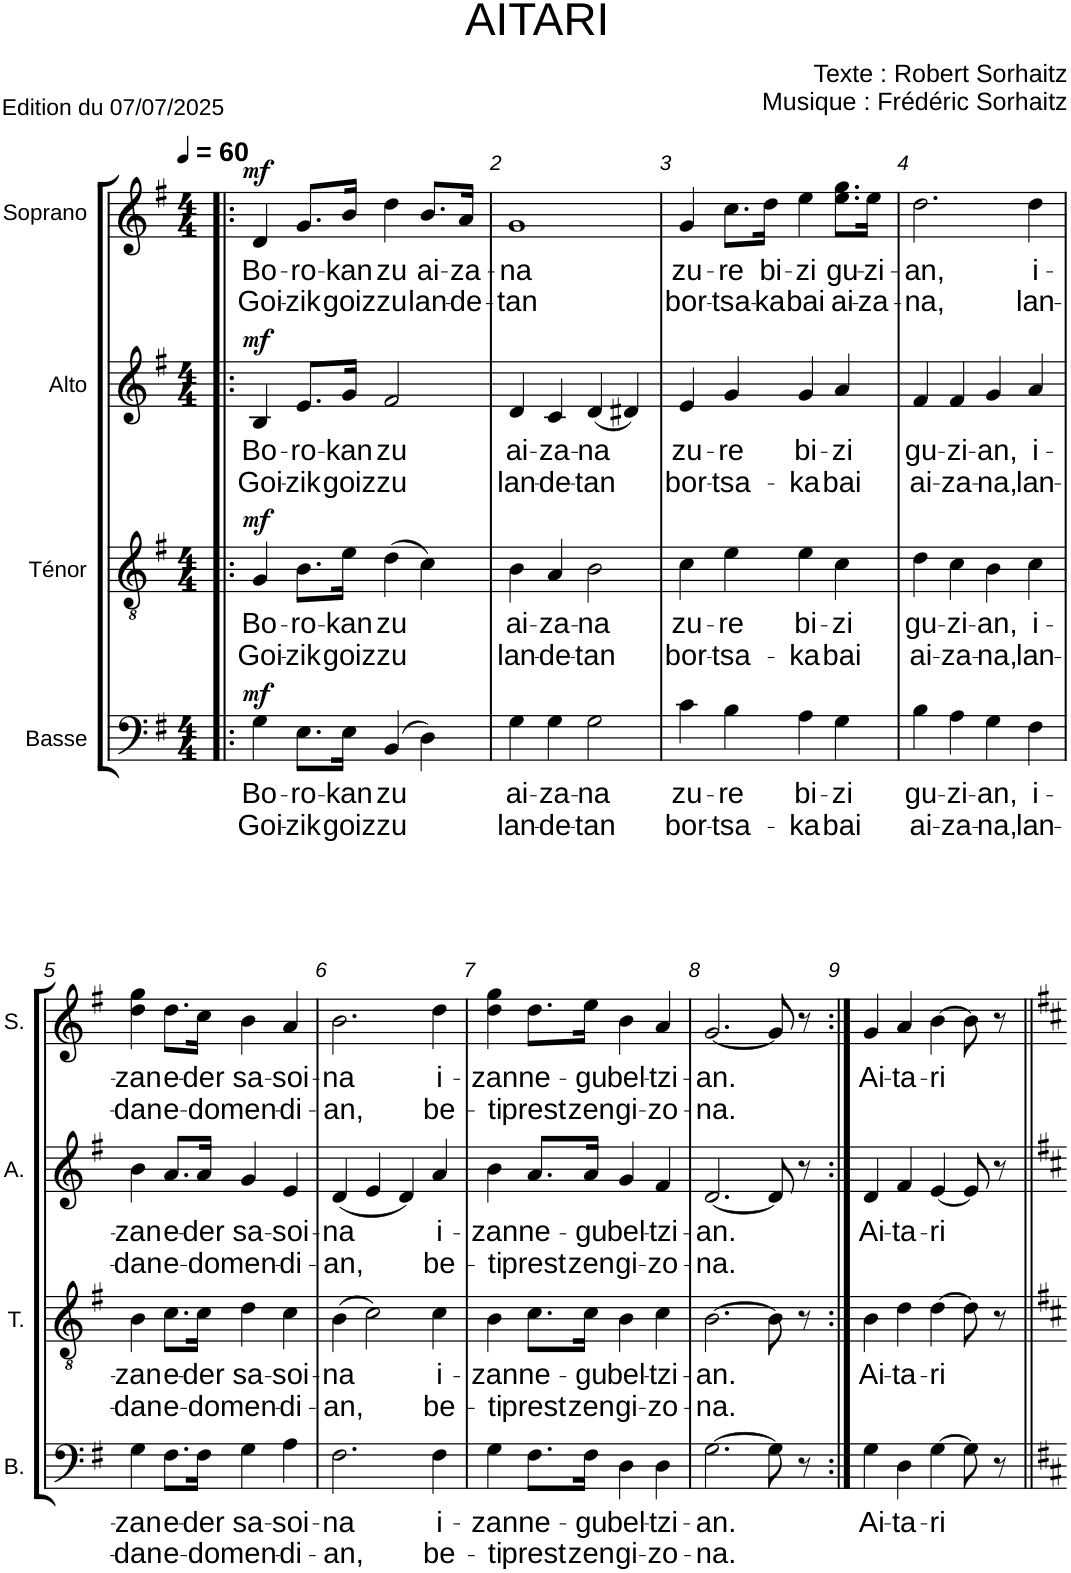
**kern	**text	**text	**dynam	**kern	**text	**text	**dynam	**kern	**text	**text	**dynam	**kern	**text	**text	**dynam
*part4	*part4	*part4	*part4	*part3	*part3	*part3	*part3	*part2	*part2	*part2	*part2	*part1	*part1	*part1	*part1
*staff4	*staff4	*staff4	*staff4	*staff3	*staff3	*staff3	*staff3	*staff2	*staff2	*staff2	*staff2	*staff1	*staff1	*staff1	*staff1
*I"Basse	*	*	*	*I"Ténor	*	*	*	*I"Alto	*	*	*	*I"Soprano	*	*	*
*I'B.	*	*	*	*I'T.	*	*	*	*I'A.	*	*	*	*I'S.	*	*	*
*clefF4	*	*	*	*clefGv2	*	*	*	*clefG2	*	*	*	*clefG2	*	*	*
*k[f#]	*	*	*	*k[f#]	*	*	*	*k[f#]	*	*	*	*k[f#]	*	*	*
*M4/4	*	*	*	*M4/4	*	*	*	*M4/4	*	*	*	*M4/4	*	*	*
*MM60	*	*	*	*MM60	*	*	*	*MM60	*	*	*	*MM60	*	*	*
=1!|:	=1!|:	=1!|:	=1!|:	=1!|:	=1!|:	=1!|:	=1!|:	=1!|:	=1!|:	=1!|:	=1!|:	=1!|:	=1!|:	=1!|:	=1!|:
!	!LO:LY:b	!LO:LY:b	!LO:DY:a	!	!LO:LY:b	!LO:LY:b	!LO:DY:a	!	!LO:LY:b	!LO:LY:b	!LO:DY:a	!	!LO:LY:b	!LO:LY:b	!LO:DY:a
4G\	Bo-	Goi-	mf	4G/	Bo-	Goi-	mf	4B/	Bo-	Goi-	mf	4d/	Bo-	Goi-	mf
!	!LO:LY:b	!LO:LY:b	!	!	!LO:LY:b	!LO:LY:b	!	!	!LO:LY:b	!LO:LY:b	!	!	!LO:LY:b	!LO:LY:b	!
8.E\L	-ro-	-zik	.	8.B\L	-ro-	-zik	.	8.e/L	-ro-	-zik	.	8.g/L	-ro-	-zik	.
!	!LO:LY:b	!LO:LY:b	!	!	!LO:LY:b	!LO:LY:b	!	!	!LO:LY:b	!LO:LY:b	!	!	!LO:LY:b	!LO:LY:b	!
16E\Jk	-kan	goiz	.	16e\Jk	-kan	goiz	.	16g/Jk	-kan	goiz	.	16b/Jk	-kan	goiz	.
!	!LO:LY:b	!LO:LY:b	!	!	!LO:LY:b	!LO:LY:b	!	!	!LO:LY:b	!LO:LY:b	!	!	!LO:LY:b	!LO:LY:b	!
(4BB/	zu	zu	.	(4d\	zu	zu	.	2f#/	zu	zu	.	4dd\	zu	zu	.
!	!	!	!	!	!	!	!	!	!	!	!	!	!LO:LY:b	!LO:LY:b	!
4D\)	.	.	.	4c\)	.	.	.	.	.	.	.	8.b/L	ai-	lan-	.
!	!	!	!	!	!	!	!	!	!	!	!	!	!LO:LY:b	!LO:LY:b	!
.	.	.	.	.	.	.	.	.	.	.	.	16a/Jk	-za-	-de-	.
=2	=2	=2	=2	=2	=2	=2	=2	=2	=2	=2	=2	=2	=2	=2	=2
!	!LO:LY:b	!LO:LY:b	!	!	!LO:LY:b	!LO:LY:b	!	!	!LO:LY:b	!LO:LY:b	!	!	!LO:LY:b	!LO:LY:b	!
4G\	ai-	lan-	.	4B\	ai-	lan-	.	4d/	ai-	lan-	.	1g	-na	-tan	.
!	!LO:LY:b	!LO:LY:b	!	!	!LO:LY:b	!LO:LY:b	!	!	!LO:LY:b	!LO:LY:b	!	!	!	!	!
4G\	-za-	-de-	.	4A/	-za-	-de-	.	4c/	-za-	-de-	.	.	.	.	.
!	!LO:LY:b	!LO:LY:b	!	!	!LO:LY:b	!LO:LY:b	!	!	!LO:LY:b	!LO:LY:b	!	!	!	!	!
2G\	-na	-tan	.	2B\	-na	-tan	.	(4d/	-na	-tan	.	.	.	.	.
.	.	.	.	.	.	.	.	4d#X/)	.	.	.	.	.	.	.
=3	=3	=3	=3	=3	=3	=3	=3	=3	=3	=3	=3	=3	=3	=3	=3
!	!LO:LY:b	!LO:LY:b	!	!	!LO:LY:b	!LO:LY:b	!	!	!LO:LY:b	!LO:LY:b	!	!	!LO:LY:b	!LO:LY:b	!
4c\	zu-	bor-	.	4c\	zu-	bor-	.	4e/	zu-	bor-	.	4g/	zu-	bor-	.
!	!LO:LY:b	!LO:LY:b	!	!	!LO:LY:b	!LO:LY:b	!	!	!LO:LY:b	!LO:LY:b	!	!	!LO:LY:b	!LO:LY:b	!
4B\	-re	-tsa-	.	4e\	-re	-tsa-	.	4g/	-re	-tsa-	.	8.cc\L	-re	-tsa-	.
!	!	!	!	!	!	!	!	!	!	!	!	!	!LO:LY:b	!LO:LY:b	!
.	.	.	.	.	.	.	.	.	.	.	.	16dd\Jk	bi-	-ka	.
!	!LO:LY:b	!LO:LY:b	!	!	!LO:LY:b	!LO:LY:b	!	!	!LO:LY:b	!LO:LY:b	!	!	!LO:LY:b	!LO:LY:b	!
4A\	bi-	-ka	.	4e\	bi-	-ka	.	4g/	bi-	-ka	.	4ee\	-zi	bai	.
!	!LO:LY:b	!LO:LY:b	!	!	!LO:LY:b	!LO:LY:b	!	!	!LO:LY:b	!LO:LY:b	!	!	!LO:LY:b	!LO:LY:b	!
4G\	-zi	bai	.	4c\	-zi	bai	.	4a/	-zi	bai	.	8.ee\ 8.gg\L	gu-	ai-	.
!	!	!	!	!	!	!	!	!	!	!	!	!	!LO:LY:b	!LO:LY:b	!
.	.	.	.	.	.	.	.	.	.	.	.	16ee\Jk	-zi-	-za-	.
=4	=4	=4	=4	=4	=4	=4	=4	=4	=4	=4	=4	=4	=4	=4	=4
!	!LO:LY:b	!LO:LY:b	!	!	!LO:LY:b	!LO:LY:b	!	!	!LO:LY:b	!LO:LY:b	!	!	!LO:LY:b	!LO:LY:b	!
4B\	gu-	ai-	.	4d\	gu-	ai-	.	4f#/	gu-	ai-	.	2.dd\	-an,	-na,	.
!	!LO:LY:b	!LO:LY:b	!	!	!LO:LY:b	!LO:LY:b	!	!	!LO:LY:b	!LO:LY:b	!	!	!	!	!
4A\	-zi-	-za-	.	4c\	-zi-	-za-	.	4f#/	-zi-	-za-	.	.	.	.	.
!	!LO:LY:b	!LO:LY:b	!	!	!LO:LY:b	!LO:LY:b	!	!	!LO:LY:b	!LO:LY:b	!	!	!	!	!
4G\	-an,	-na,	.	4B\	-an,	-na,	.	4g/	-an,	-na,	.	.	.	.	.
!	!LO:LY:b	!LO:LY:b	!	!	!LO:LY:b	!LO:LY:b	!	!	!LO:LY:b	!LO:LY:b	!	!	!LO:LY:b	!LO:LY:b	!
4F#\	i-	lan-	.	4c\	i-	lan-	.	4a/	i-	lan-	.	4dd\	i-	lan-	.
!!LO:LB:g=z
=5	=5	=5	=5	=5	=5	=5	=5	=5	=5	=5	=5	=5	=5	=5	=5
!	!LO:LY:b	!LO:LY:b	!	!	!LO:LY:b	!LO:LY:b	!	!	!LO:LY:b	!LO:LY:b	!	!	!LO:LY:b	!LO:LY:b	!
4G\	-zan	-dan	.	4B\	-zan	-dan	.	4b\	-zan	-dan	.	4dd\ 4gg\	-zan	-dan	.
!	!LO:LY:b	!LO:LY:b	!	!	!LO:LY:b	!LO:LY:b	!	!	!LO:LY:b	!LO:LY:b	!	!	!LO:LY:b	!LO:LY:b	!
8.F#\L	e-	e-	.	8.c\L	e-	e-	.	8.a/L	e-	e-	.	8.dd\L	e-	e-	.
!	!LO:LY:b	!LO:LY:b	!	!	!LO:LY:b	!LO:LY:b	!	!	!LO:LY:b	!LO:LY:b	!	!	!LO:LY:b	!LO:LY:b	!
16F#\Jk	-der	-do	.	16c\Jk	-der	-do	.	16a/Jk	-der	-do	.	16cc\Jk	-der	-do	.
!	!LO:LY:b	!LO:LY:b	!	!	!LO:LY:b	!LO:LY:b	!	!	!LO:LY:b	!LO:LY:b	!	!	!LO:LY:b	!LO:LY:b	!
4G\	sa-	men-	.	4d\	sa-	men-	.	4g/	sa-	men-	.	4b\	sa-	men-	.
!	!LO:LY:b	!LO:LY:b	!	!	!LO:LY:b	!LO:LY:b	!	!	!LO:LY:b	!LO:LY:b	!	!	!LO:LY:b	!LO:LY:b	!
4A\	-soi-	-di-	.	4c\	-soi-	-di-	.	4e/	-soi-	-di-	.	4a/	-soi-	-di-	.
=6	=6	=6	=6	=6	=6	=6	=6	=6	=6	=6	=6	=6	=6	=6	=6
!	!LO:LY:b	!LO:LY:b	!	!	!LO:LY:b	!LO:LY:b	!	!	!LO:LY:b	!LO:LY:b	!	!	!LO:LY:b	!LO:LY:b	!
2.F#\	-na	-an,	.	(4B\	-na	-an,	.	(4d/	-na	-an,	.	2.b\	-na	-an,	.
.	.	.	.	2c\)	.	.	.	4e/	.	.	.	.	.	.	.
.	.	.	.	.	.	.	.	4d/)	.	.	.	.	.	.	.
!	!LO:LY:b	!LO:LY:b	!	!	!LO:LY:b	!LO:LY:b	!	!	!LO:LY:b	!LO:LY:b	!	!	!LO:LY:b	!LO:LY:b	!
4F#\	i-	be-	.	4c\	i-	be-	.	4a/	i-	be-	.	4dd\	i-	be-	.
=7	=7	=7	=7	=7	=7	=7	=7	=7	=7	=7	=7	=7	=7	=7	=7
!	!LO:LY:b	!LO:LY:b	!	!	!LO:LY:b	!LO:LY:b	!	!	!LO:LY:b	!LO:LY:b	!	!	!LO:LY:b	!LO:LY:b	!
4G\	-zan	-ti	.	4B\	-zan	-ti	.	4b\	-zan	-ti	.	4dd\ 4gg\	-zan	-ti	.
!	!LO:LY:b	!LO:LY:b	!	!	!LO:LY:b	!LO:LY:b	!	!	!LO:LY:b	!LO:LY:b	!	!	!LO:LY:b	!LO:LY:b	!
8.F#\L	ne-	prest	.	8.c\L	ne-	prest	.	8.a/L	ne-	prest	.	8.dd\L	ne-	prest	.
!	!LO:LY:b	!LO:LY:b	!	!	!LO:LY:b	!LO:LY:b	!	!	!LO:LY:b	!LO:LY:b	!	!	!LO:LY:b	!LO:LY:b	!
16F#\Jk	-gu	zen	.	16c\Jk	-gu	zen	.	16a/Jk	-gu	zen	.	16ee\Jk	-gu	zen	.
!	!LO:LY:b	!LO:LY:b	!	!	!LO:LY:b	!LO:LY:b	!	!	!LO:LY:b	!LO:LY:b	!	!	!LO:LY:b	!LO:LY:b	!
4D\	bel-	gi-	.	4B\	bel-	gi-	.	4g/	bel-	gi-	.	4b\	bel-	gi-	.
!	!LO:LY:b	!LO:LY:b	!	!	!LO:LY:b	!LO:LY:b	!	!	!LO:LY:b	!LO:LY:b	!	!	!LO:LY:b	!LO:LY:b	!
4D\	-tzi-	-zo-	.	4c\	-tzi-	-zo-	.	4f#/	-tzi-	-zo-	.	4a/	-tzi-	-zo-	.
=8	=8	=8	=8	=8	=8	=8	=8	=8	=8	=8	=8	=8	=8	=8	=8
!	!LO:LY:b	!LO:LY:b	!	!	!LO:LY:b	!LO:LY:b	!	!	!LO:LY:b	!LO:LY:b	!	!	!LO:LY:b	!LO:LY:b	!
[2.G\	-an.	-na.	.	[2.B\	-an.	-na.	.	[2.d/	-an.	-na.	.	[2.g/	-an.	-na.	.
8G\]	.	.	.	8B\]	.	.	.	8d/]	.	.	.	8g/]	.	.	.
8r	.	.	.	8r	.	.	.	8r	.	.	.	8r	.	.	.
=9:|!	=9:|!	=9:|!	=9:|!	=9:|!	=9:|!	=9:|!	=9:|!	=9:|!	=9:|!	=9:|!	=9:|!	=9:|!	=9:|!	=9:|!	=9:|!
!	!LO:LY:b	!	!	!	!LO:LY:b	!	!	!	!LO:LY:b	!	!	!	!LO:LY:b	!	!
4G\	Ai-	.	.	4B\	Ai-	.	.	4d/	Ai-	.	.	4g/	Ai-	.	.
!	!LO:LY:b	!	!	!	!LO:LY:b	!	!	!	!LO:LY:b	!	!	!	!LO:LY:b	!	!
4D\	-ta-	.	.	4d\	-ta-	.	.	4f#/	-ta-	.	.	4a/	-ta-	.	.
!	!LO:LY:b	!	!	!	!LO:LY:b	!	!	!	!LO:LY:b	!	!	!	!LO:LY:b	!	!
[4G\	-ri	.	.	[4d\	-ri	.	.	[4e/	-ri	.	.	[4b\	-ri	.	.
8G\]	.	.	.	8d\]	.	.	.	8e/]	.	.	.	8b\]	.	.	.
8r	.	.	.	8r	.	.	.	8r	.	.	.	8r	.	.	.
=||	=||	=||	=||	=||	=||	=||	=||	=||	=||	=||	=||	=||	=||	=||	=||
*-	*-	*-	*-	*-	*-	*-	*-	*-	*-	*-	*-	*-	*-	*-	*-
